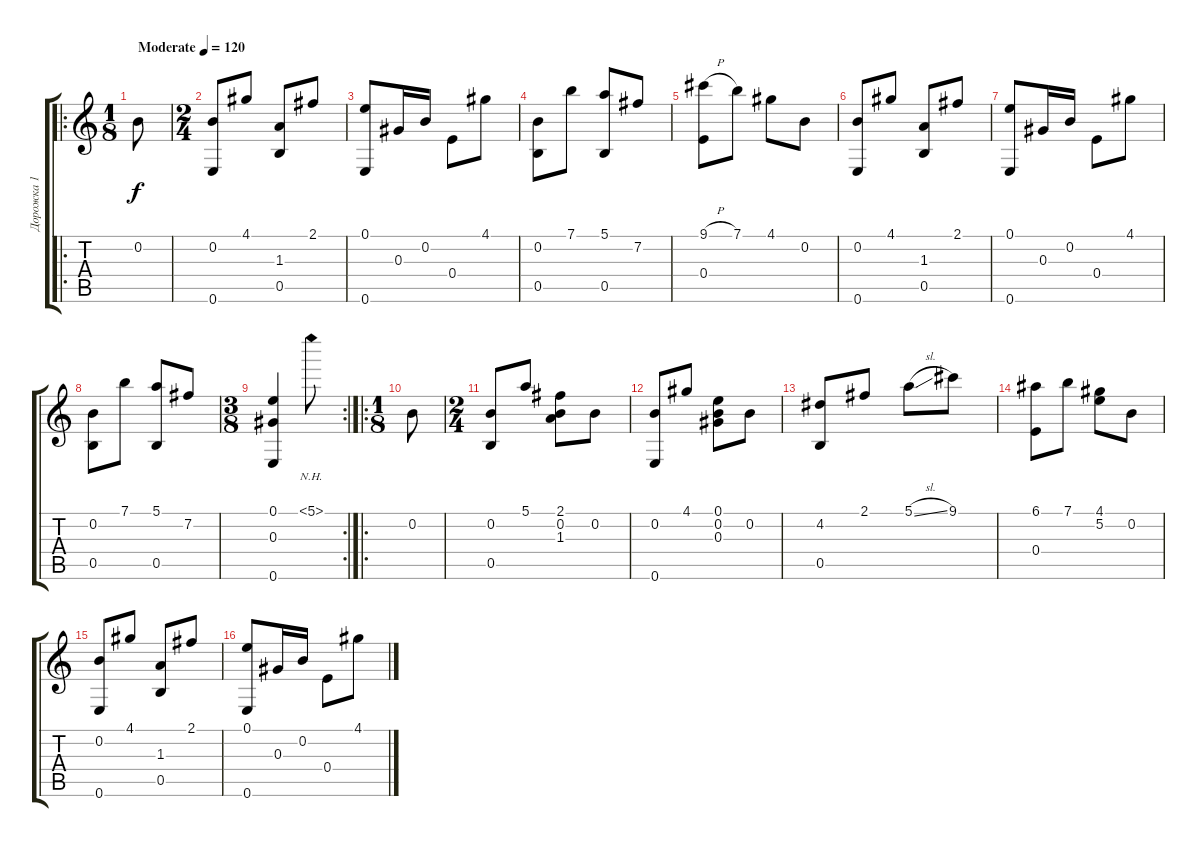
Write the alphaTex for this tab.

\track ("Дорожка 1" "Дорожка 1") {instrument acousticguitarnylon}
\staff {score tabs}
\tuning (E4 B3 Ab3 E3 B2 E2) {hide}
\ro
\ts (1 8)
\tempo (120 "Moderate")
\clef g2
\ks c
0.2.8{dy f instrument acousticguitarnylon} |
\ts (2 4)
(0.2 0.6).8 4.1.8 (1.3 0.5).8 2.1.8 |
(0.1 0.6).8 0.3.16 0.2.16 0.4.8 4.1.8 |
(0.2 0.5).8 7.1.8 (5.1 0.5).8 7.2.8 |
(9.1{h} 0.4).8 7.1.8 4.1.8 0.2.8 |
(0.2 0.6).8 4.1.8 (1.3 0.5).8 2.1.8 |
(0.1 0.6).8 0.3.16 0.2.16 0.4.8 4.1.8 |
(0.2 0.5).8 7.1.8 (5.1 0.5).8 7.2.8 |
\rc 2
\ts (3 8)
(0.1 0.3 0.6).4 5.1{nh}.8 |
\ro
\ts (1 8)
0.2.8 |
\ts (2 4)
(0.2 0.5).8 5.1.8 (2.1 0.2 1.3).8 0.2.8 |
(0.2 0.6).8 4.1.8 (0.1 0.2 0.3).8 0.2.8 |
(4.2 0.5).8 2.1.8 5.1{sl}.8 9.1.8 |
(6.1 0.4).8 7.1.8 (4.1 5.2).8 0.2.8 |
(0.2 0.6).8 4.1.8 (1.3 0.5).8 2.1.8 |
(0.1 0.6).8 0.3.16 0.2.16 0.4.8 4.1.8
